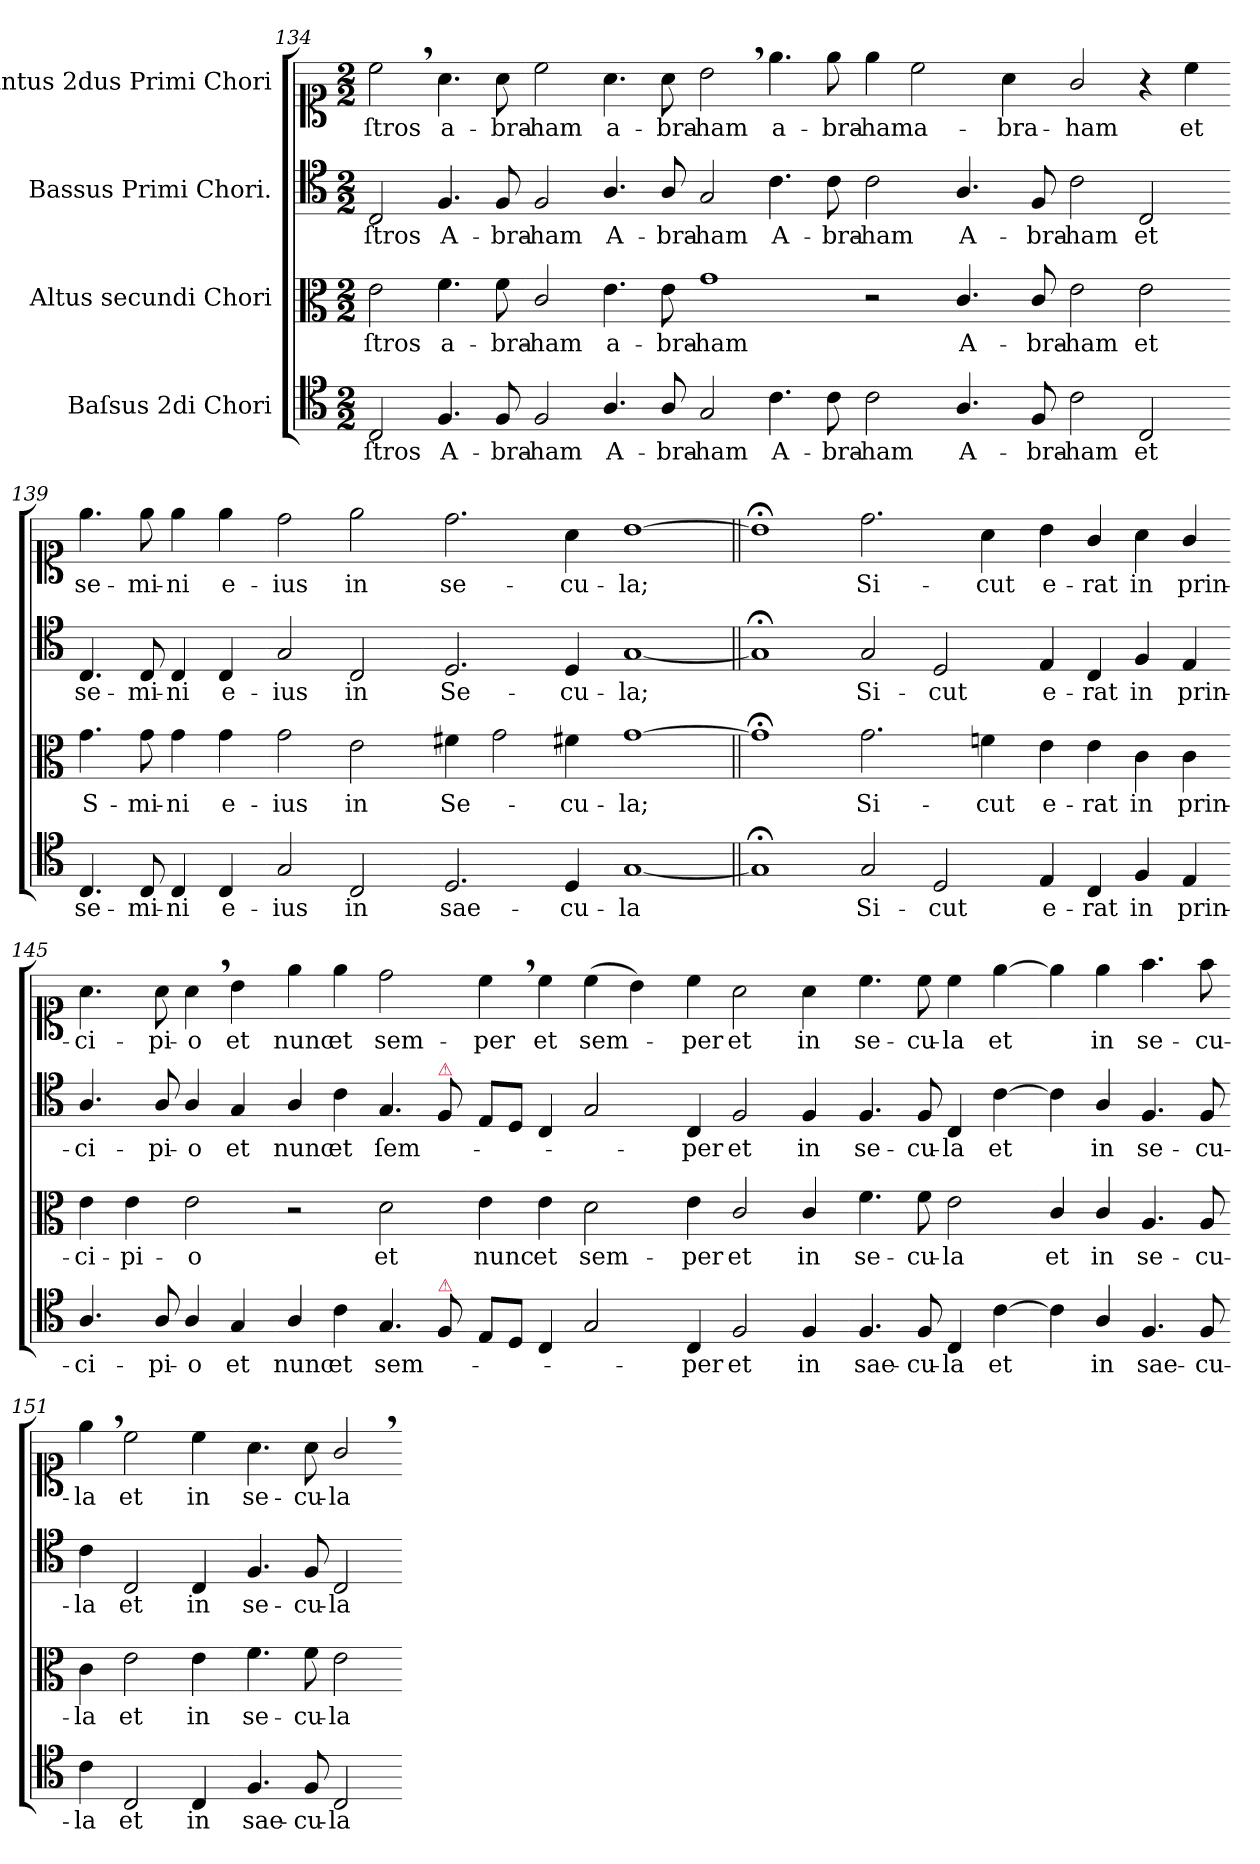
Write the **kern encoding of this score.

**kern	**text	**kern	**text	**kern	**text	**kern	**text
*part4	*part4	*part3	*part3	*part2	*part2	*part1	*part1
*staff4	*staff4	*staff3	*staff3	*staff2	*staff2	*staff1	*staff1
*I"Baſsus 2di Chori	*	*I"Altus secundi Chori	*	*I"Bassus Primi Chori.	*	*I"Cantus 2dus Primi Chori	*
*clefC4	*	*clefC3	*	*clefC4	*	*clefC1	*
*k[]	*	*k[]	*	*k[]	*	*k[]	*
*C:	*	*C:	*	*C:	*	*C:	*
*M2/2	*	*M2/2	*	*M2/2	*	*M2/2	*
=134	=134	=134	=134	=134	=134	=134	=134
2C/	-ſtros	2e\	-ſtros	2C/	-ſtros	2cc,>\	-ſtros
4.F/	A-	4.f\	a-	4.F/	A-	4.a\	a-
8F/	-bra-	8f\	-bra-	8F/	-bra-	8a\	-bra-
=135-	=135-	=135-	=135-	=135-	=135-	=135-	=135-
2F/	-ham	2c/	-ham	2F/	-ham	2cc\	-ham
!	!	!	!	!	!LO:LY:i	!	!LO:LY:i
4.A/	A-	4.e\	a-	4.A/	A-	4.a\	a-
!	!	!	!	!	!LO:LY:i	!	!LO:LY:i
8A/	-bra-	8e\	-bra-	8A/	-bra-	8a\	-bra-
=136-	=136-	=136-	=136-	=136-	=136-	=136-	=136-
!	!	!	!	!	!LO:LY:i	!	!LO:LY:i
2G/	-ham	1g	-ham	2G/	-ham	2b,>\	-ham
!	!	!	!	!	!LO:LY:i	!	!
4.c\	A-	.	.	4.c\	A-	4.ee\	a-
!	!	!	!	!	!LO:LY:i	!	!
8c\	-bra-	.	.	8c\	-bra-	8ee\	-bra-
=137-	=137-	=137-	=137-	=137-	=137-	=137-	=137-
!	!	!	!	!	!LO:LY:i	!	!
2c\	-ham	2r	.	2c\	-ham	4ee\	-ham
!	!	!	!	!	!	!	!LO:LY:i
.	.	.	.	.	.	2cc\	a-
!	!	!	!	!	!LO:LY:i	!	!
4.A/	A-	4.c/	A-	4.A/	A-	.	.
!	!	!	!	!	!	!	!LO:LY:i
.	.	.	.	.	.	4a\	-bra-
!	!	!	!	!	!LO:LY:i	!	!
8F/	-bra-	8c/	-bra-	8F/	-bra-	.	.
=138-	=138-	=138-	=138-	=138-	=138-	=138-	=138-
!	!	!	!	!	!LO:LY:i	!	!LO:LY:i
2c\	-ham	2e\	-ham	2c\	-ham	2g/	-ham
2C/	et	2e\	et	2C/	et	4r	.
.	.	.	.	.	.	4cc\	et
=139-	=139-	=139-	=139-	=139-	=139-	=139-	=139-
4.C/	se-	4.g\	S-	4.C/	se-	4.ee\	se-
8C/	-mi-	8g\	-mi-	8C/	-mi-	8ee\	-mi-
4C/	-ni	4g\	-ni	4C/	-ni	4ee\	-ni
4C/	e-	4g\	e-	4C/	e-	4ee\	e-
=140-	=140-	=140-	=140-	=140-	=140-	=140-	=140-
2G/	-ius	2g\	-ius	2G/	-ius	2dd\	-ius
2C/	in	2e\	in	2C/	in	2ee\	in
=141-	=141-	=141-	=141-	=141-	=141-	=141-	=141-
2.D/	sae-	4f#X\	Se-	2.D/	Se-	2.dd\	se-
.	.	2g\	.	.	.	.	.
4D/	-cu-	4f#X\	-cu-	4D/	-cu-	4a\	-cu-
=142-	=142-	=142-	=142-	=142-	=142-	=142-	=142-
[1G	-la	[1g	-la;	[1G	-la;	[1b	-la;
=143||	=143||	=143||	=143||	=143||	=143||	=143||	=143||
1G;<;]	.	1g;]	.	1G;<]	.	1b;<;]	.
2G/	Si-	2.g\	Si-	2G/	Si-	2.dd\	Si-
2D/	-cut	.	.	2D/	-cut	.	.
.	.	4fn\	-cut	.	.	4a\	-cut
=144-	=144-	=144-	=144-	=144-	=144-	=144-	=144-
4E/	e-	4e\	e-	4E/	e-	4b\	e-
4C/	-rat	4e\	-rat	4C/	-rat	4g/	-rat
4F/	in	4c\	in	4F/	in	4a\	in
4E/	prin-	4c\	prin-	4E/	prin-	4g/	prin-
=145-	=145-	=145-	=145-	=145-	=145-	=145-	=145-
4.A/	-ci-	4e\	-ci-	4.A/	-ci-	4.a\	-ci-
.	.	4e\	-pi-	.	.	.	.
8A/	-pi-	.	.	8A/	-pi-	8a\	-pi-
4A/	-o	2e\	-o	4A/	-o	4a,>\	-o
4G/	et	.	.	4G/	et	4b\	et
=146-	=146-	=146-	=146-	=146-	=146-	=146-	=146-
4A/	nunc	2r	.	4A/	nunc	4ee\	nunc
4c\	et	.	.	4c\	et	4ee\	et
4.G/	sem-	2d\	et	4.G/	ſem-	2dd\	sem-
!	!	!	!	!LO:TX:a:color=crimson:t=⚠	!	!	!
!LO:TX:a:color=crimson:t=⚠	!	!	!	!	!	!	!
8F/	.	.	.	8F/	.	.	.
=147-	=147-	=147-	=147-	=147-	=147-	=147-	=147-
8E/L	.	4e\	nunc	8E/L	.	4cc,>\	-per
8D/J	.	.	.	8D/J	.	.	.
4C/	.	4e\	et	4C/	.	4cc\	et
2G/	.	2d\	sem-	2G/	.	(>4cc\	sem-
.	.	.	.	.	.	4b\)	.
=148-	=148-	=148-	=148-	=148-	=148-	=148-	=148-
4C/	-per	4e\	-per	4C/	-per	4cc\	-per
2F/	et	2c/	et	2F/	et	2a\	et
4F/	in	4c/	in	4F/	in	4a\	in
=149-	=149-	=149-	=149-	=149-	=149-	=149-	=149-
4.F/	sae-	4.f\	se-	4.F/	se-	4.cc\	se-
8F/	-cu-	8f\	-cu-	8F/	-cu-	8cc\	-cu-
4C/	-la	2e\	-la	4C/	-la	4cc\	-la
[4c\	et	.	.	[4c\	et	[4ee\	et
=150-	=150-	=150-	=150-	=150-	=150-	=150-	=150-
4c\]	.	4c/	et	4c\]	.	4ee\]	.
4A/	in	4c/	in	4A/	in	4ee\	in
4.F/	sae-	4.A/	se-	4.F/	se-	4.ff\	se-
8F/	-cu-	8A/	-cu-	8F/	-cu-	8ff\	-cu-
=151-	=151-	=151-	=151-	=151-	=151-	=151-	=151-
4c\	-la	4c\	-la	4c\	-la	4ee,>\	-la
!	!	!	!LO:LY:i	!	!LO:LY:i	!	!
2C/	et	2e\	et	2C/	et	2cc\	et
!	!	!	!LO:LY:i	!	!LO:LY:i	!	!
4C/	in	4e\	in	4C/	in	4cc\	in
=152-	=152-	=152-	=152-	=152-	=152-	=152-	=152-
!	!	!	!LO:LY:i	!	!LO:LY:i	!	!
4.F/	sae-	4.f\	se-	4.F/	se-	4.a\	se-
!	!	!	!LO:LY:i	!	!LO:LY:i	!	!
8F/	-cu-	8f\	-cu-	8F/	-cu-	8a\	-cu-
!	!	!	!LO:LY:i	!	!LO:LY:i	!	!
2C/	-la	2e\	-la	2C/	-la	2g,>/	-la
=-	=-	=-	=-	=-	=-	=-	=-
*-	*-	*-	*-	*-	*-	*-	*-
